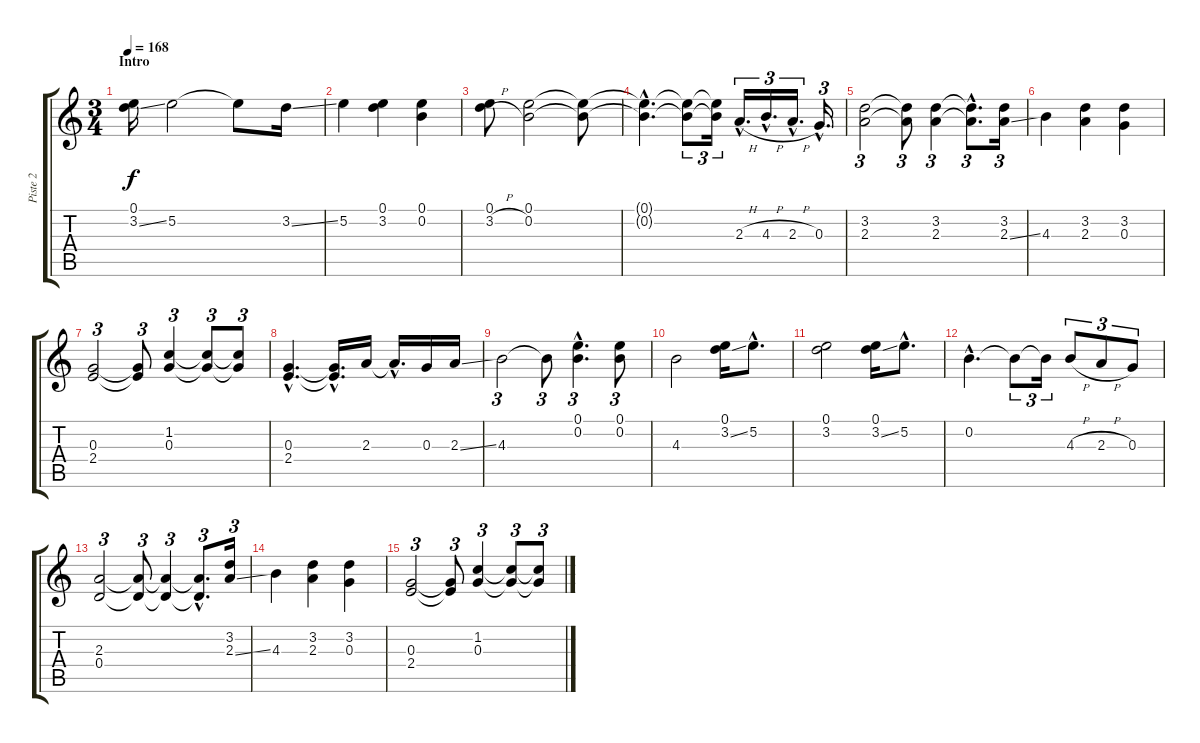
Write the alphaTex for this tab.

\track ("Piste 2" "Piste 2") {instrument acousticguitarsteel}
\staff {score tabs}
\tuning (E4 B3 G3 D3 A2 E2) {hide}
\ts (3 4)
\section ("" "Intro")
\tempo 168
\clef g2
\ks c
(0.1 3.2{ss}).16{dy f instrument acousticguitarsteel} 5.2.2 5.2{t}.8 3.2{ss}.16 |
5.2.4 (0.1 3.2).4 (0.1 0.2).4 |
(0.1 3.2{h}).8 (0.1 0.2).2 (0.1{t} 0.2{t}).8 |
(0.1{hac t} 0.2{hac t}).4{d} (0.1{t} 0.2{t}).8{tu (3 2)} (0.1{t} 0.2{t}).16{tu (3 2)} 2.3{h hac}.16{d tu (3 2)} 4.3{h hac}.16{d tu (3 2)} 2.3{h hac}.16{d tu (3 2)} 0.3{hac}.16{d tu (3 2)} |
(3.2 2.3).2{tu (3 2)} (3.2{t} 2.3{t}).8{tu (3 2)} (3.2 2.3).4{tu (3 2)} (3.2{hac t} 2.3{hac t}).8{d tu (3 2)} (3.2 2.3{ss}).16{tu (3 2)} |
4.3.4 (3.2 2.3).4 (3.2 0.3).4 |
(0.3 2.4).2{tu (3 2)} (0.3{t} 2.4{t}).8{tu (3 2)} (1.2 0.3).4{tu (3 2)} (1.2{t} 0.3{t}).8{tu (3 2)} (1.2{t} 0.3{t}).8{tu (3 2)} |
(0.3{hac} 2.4{hac}).4{d} (0.3{hac t} 2.4{hac t}).16{d} 2.3.16 2.3{hac t}.16{d} 0.3.16 2.3{ss}.16 |
4.3.2{tu (3 2)} 4.3{t}.8{tu (3 2)} (0.1{hac} 0.2{hac}).4{d tu (3 2)} (0.1 0.2).8{tu (3 2)} |
4.3.2 (0.1 3.2{ss}).16 5.2{hac}.8{d} |
(0.1 3.2).2 (0.1 3.2{ss}).16 5.2{hac}.8{d} |
0.2{hac}.4{d} 0.2{t}.8{tu (3 2)} 0.2{t}.16{tu (3 2)} 4.3{h}.8{tu (3 2)} 2.3{h}.8{tu (3 2)} 0.3.8{tu (3 2)} |
(2.3 0.4).2{tu (3 2)} (2.3{t} 0.4{t}).8{tu (3 2)} (2.3{t} 0.4{t}).4{tu (3 2)} (2.3{hac t} 0.4{hac t}).8{d tu (3 2)} (3.2 2.3{ss}).16{tu (3 2)} |
4.3.4 (3.2 2.3).4 (3.2 0.3).4 |
(0.3 2.4).2{tu (3 2)} (0.3{t} 2.4{t}).8{tu (3 2)} (1.2 0.3).4{tu (3 2)} (1.2{t} 0.3{t}).8{tu (3 2)} (1.2{t} 0.3{t}).8{tu (3 2)}
